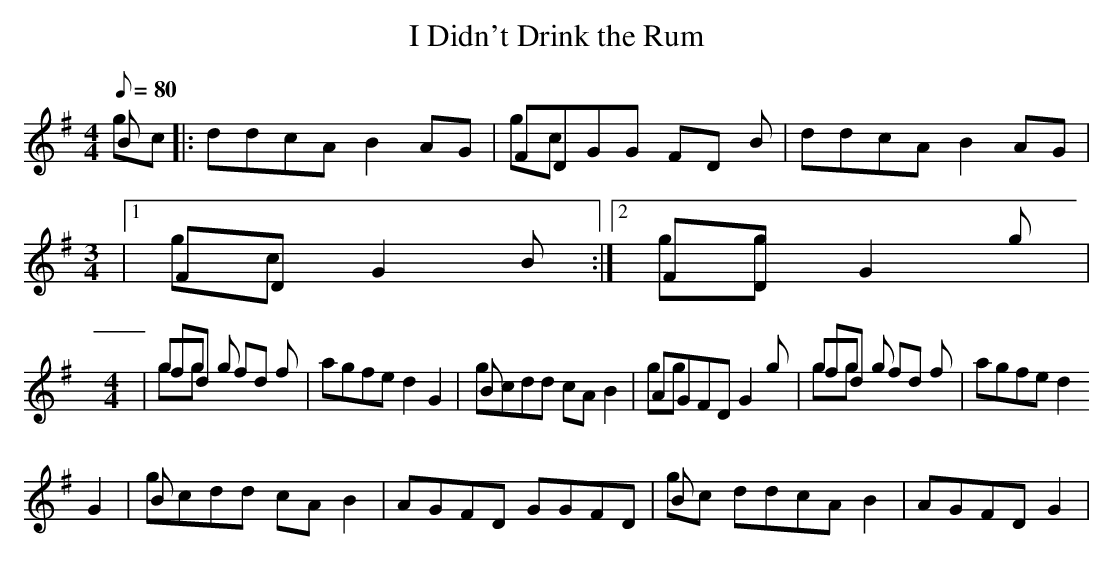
X:1
T:I Didn't Drink the Rum
M:4/4
L:1/8
Q:80
K:G
B&gt;c|:ddcA B2 AG|FDGG FD B&gt;c|ddcA B2 AG|
M:3/4
L:1/8
|1FD G2 B&gt;c:|2FD G2 g&gt;g|
M:4/4
L:1/8
|fd g&gt;g fd f&gt;g|agfe d2 G2|B&gt;cdd cA B2|AGFD G2 g&gt;g|fd g&gt;g fd f&gt;g|agfe d2
G2|B&gt;cdd cA B2|AGFD GGFD|B&gt;c ddcA B2|AGFD G2|
